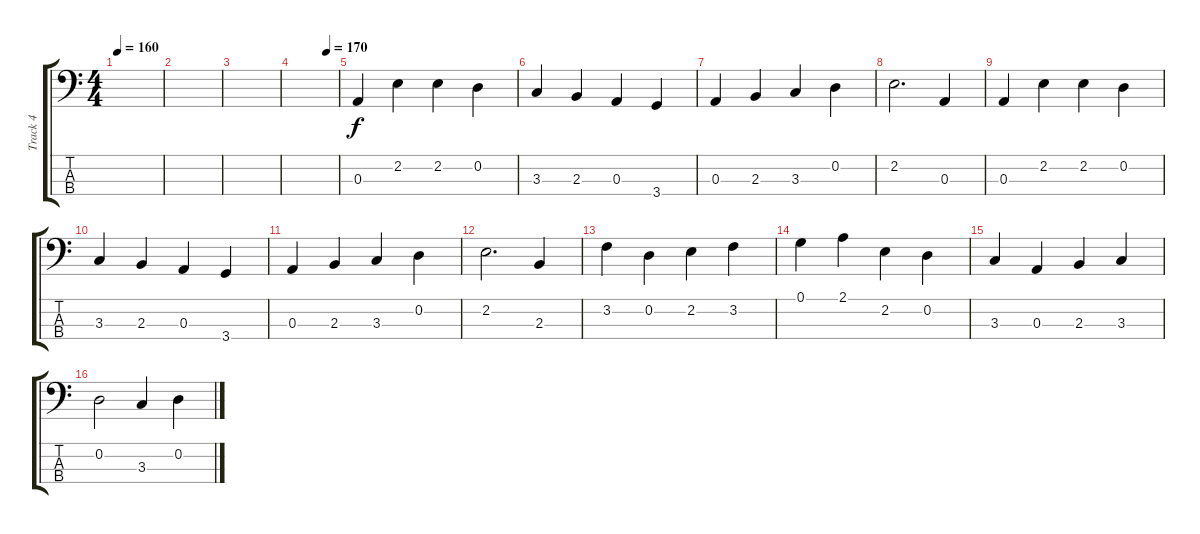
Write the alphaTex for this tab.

\track ("Track 4" "Track 4") {instrument electricbassfinger}
\staff {score tabs}
\tuning (G2 D2 A1 E1) {hide}
\ts (4 4)
\tempo 160
\clef f4
\ks c
|
|
|
\tempo (170 0.75)
|
0.3.4 2.2.4 2.2.4 0.2.4 |
3.3.4 2.3.4 0.3.4 3.4.4 |
0.3.4 2.3.4 3.3.4 0.2.4 |
2.2.2{d} 0.3.4 |
0.3.4 2.2.4 2.2.4 0.2.4 |
3.3.4 2.3.4 0.3.4 3.4.4 |
0.3.4 2.3.4 3.3.4 0.2.4 |
2.2.2{d} 2.3.4 |
3.2.4 0.2.4 2.2.4 3.2.4 |
0.1.4 2.1.4 2.2.4 0.2.4 |
3.3.4 0.3.4 2.3.4 3.3.4 |
0.2.2 3.3.4 0.2.4
